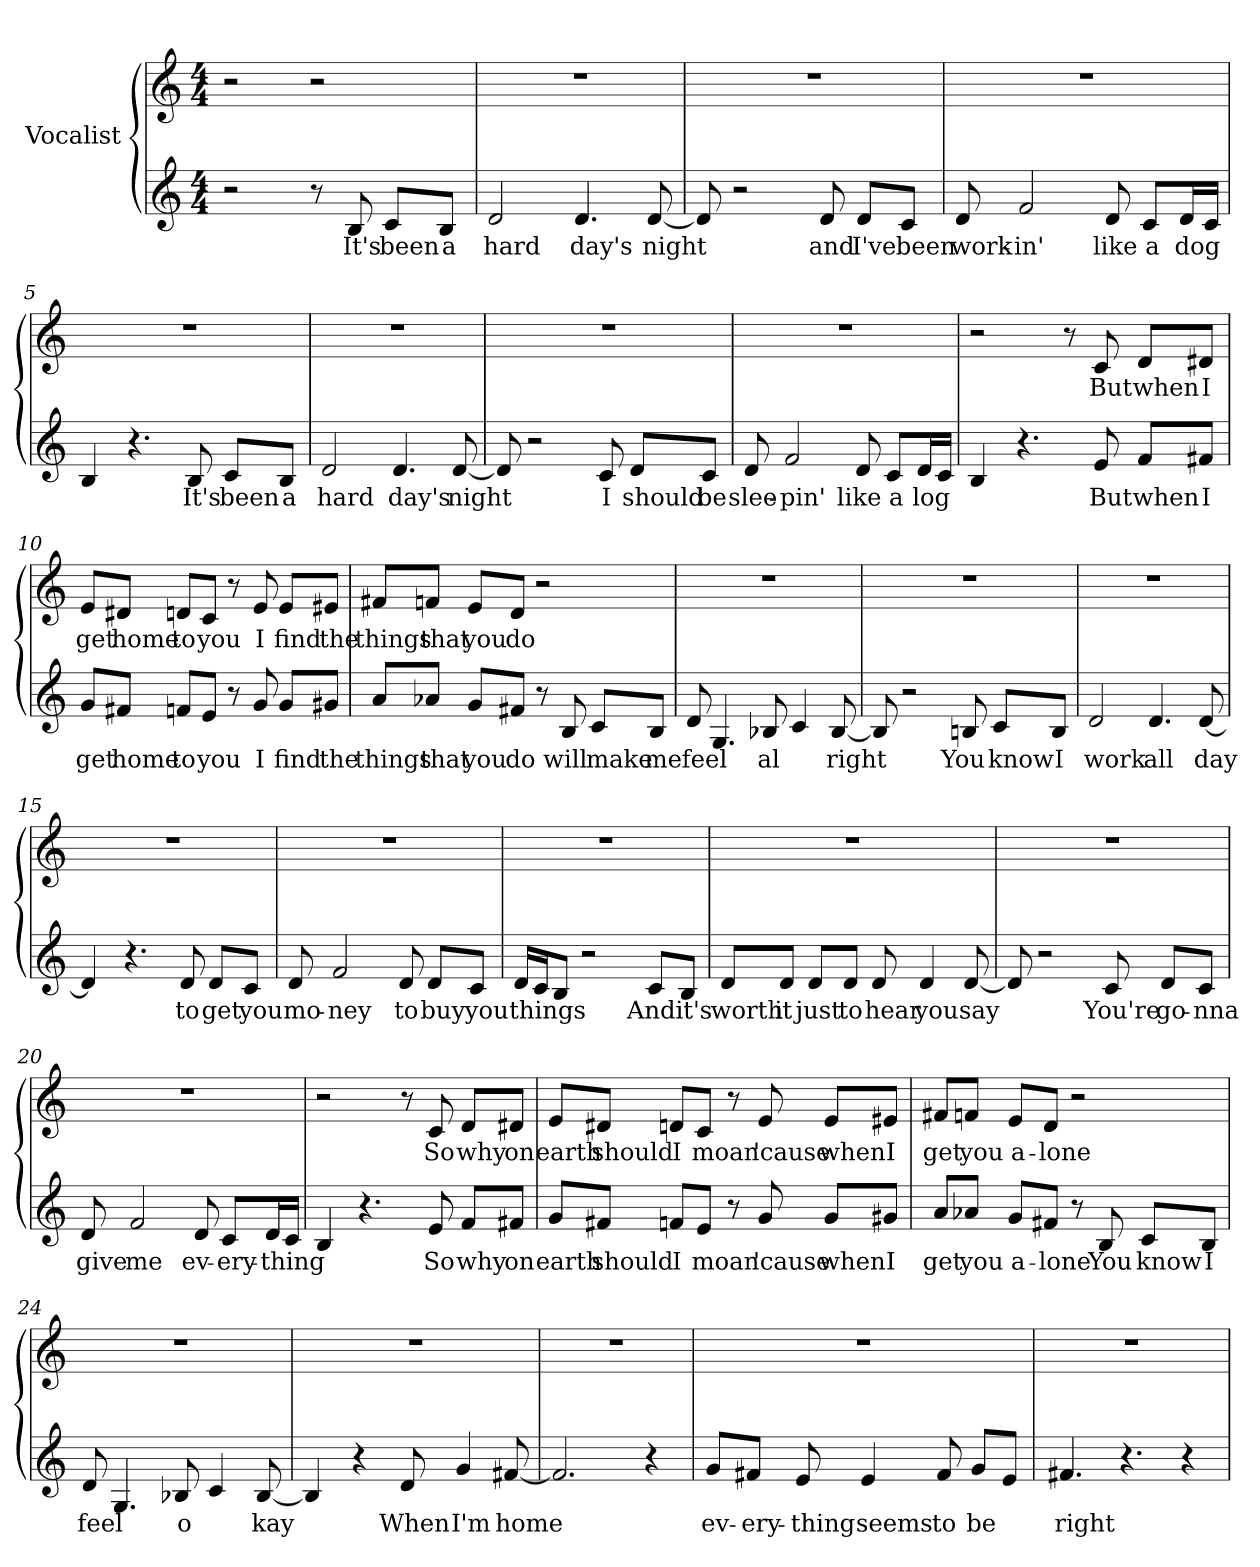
**kern	**text	**kern	**text
*part1	*part1	*part1	*part1
*staff2	*staff2	*staff1	*staff1
*I"Vocalist	*	*	*
*clefG2	*	*clefG2	*
*M4/4	*	*M4/4	*
=1	=1	=1	=1
*clefG2	*	*clefG2	*
*M4/4	*	*M4/4	*
2r	.	2r	.
8r	.	2r	.
8B	It's	.	.
8c/L	been	.	.
8B/J	a	.	.
=2	=2	=2	=2
2d	hard	1r	.
4.d	day's	.	.
[8d	night	.	.
=3	=3	=3	=3
8d]	_	1r	.
2r	.	.	.
8d	and	.	.
8d/L	I've	.	.
8c/J	been	.	.
=4	=4	=4	=4
8d	work-	1r	.
2f	-in'	.	.
8d	like	.	.
8c/L	a	.	.
16d/L	dog	.	.
16c/JJ	_	.	.
=5	=5	=5	=5
4B	_	1r	.
4.r	.	.	.
8B	It's	.	.
8c/L	been	.	.
8B/J	a	.	.
=6	=6	=6	=6
2d	hard	1r	.
4.d	day's	.	.
[8d	night	.	.
=7	=7	=7	=7
8d]	_	1r	.
2r	.	.	.
8c	I	.	.
8d/L	should	.	.
8c/J	be	.	.
=8	=8	=8	=8
8d	slee-	1r	.
2f	-pin'	.	.
8d	like	.	.
8c/L	a	.	.
16d/L	log	.	.
16c/JJ	_	.	.
=9	=9	=9	=9
4B	_	2r	.
4.r	.	.	.
.	.	8r	.
8e	But	8c	But
8f/L	when	8d/L	when
8f#X/J	I	8d#X/J	I
=10	=10	=10	=10
8g/L	get	8e/L	get
8f#X/J	home	8d#X/J	home
8fn/L	to	8dn/L	to
8e/J	you	8c/J	you
8r	.	8r	.
8g	I	8e	I
8g/L	find	8e/L	find
8g#X/J	the	8e#X/J	the
=11	=11	=11	=11
8a/L	things	8f#X/L	things
8a-X/J	that	8fn/J	that
8g/L	you	8e/L	you
8f#X/J	do	8d/J	do
8r	.	2r	.
8B	will	.	.
8c/L	make	.	.
8B/J	me	.	.
=12	=12	=12	=12
8d	feel	1r	.
4.G	_	.	.
8B-X	al-	.	.
4c	_	.	.
[8B-	-right	.	.
=13	=13	=13	=13
8B-]	_	1r	.
2r	.	.	.
8Bn	You	.	.
8c/L	know	.	.
8B/J	I	.	.
=14	=14	=14	=14
2d	work	1r	.
4.d	all	.	.
[8d	day	.	.
=15	=15	=15	=15
4d]	_	1r	.
4.r	.	.	.
8d	to	.	.
8d/L	get	.	.
8c/J	you	.	.
=16	=16	=16	=16
8d	mo-	1r	.
2f	-ney	.	.
8d	to	.	.
8d/L	buy	.	.
8c/J	you	.	.
=17	=17	=17	=17
16d/LL	things	1r	.
16c/J	_	.	.
8B/J	_	.	.
2r	.	.	.
8c/L	And	.	.
8B/J	it's	.	.
=18	=18	=18	=18
8d/L	worth	1r	.
8d/J	it	.	.
8d/L	just	.	.
8d/J	to	.	.
8d	hear	.	.
4d	you	.	.
[8d	say	.	.
=19	=19	=19	=19
8d]	_	1r	.
2r	.	.	.
8c	You're	.	.
8d/L	go-	.	.
8c/J	-nna	.	.
=20	=20	=20	=20
8d	give	1r	.
2f	me	.	.
8d	ev-	.	.
8c/L	-ery-	.	.
16d/L	-thing	.	.
16c/JJ	_	.	.
=21	=21	=21	=21
4B	_	2r	.
4.r	.	.	.
.	.	8r	.
8e	So	8c	So
8f/L	why	8d/L	why
8f#X/J	on	8d#X/J	on
=22	=22	=22	=22
8g/L	earth	8e/L	earth
8f#X/J	should	8d#X/J	should
8fn/L	I	8dn/L	I
8e/J	moan	8c/J	moan
8r	.	8r	.
8g	'cause	8e	'cause
8g/L	when	8e/L	when
8g#X/J	I	8e#X/J	I
=23	=23	=23	=23
8a/L	get	8f#X/L	get
8a-X/J	you	8fn/J	you
8g/L	a-	8e/L	a-
8f#X/J	-lone	8d/J	-lone
8r	.	2r	.
8B	You	.	.
8c/L	know	.	.
8B/J	I	.	.
=24	=24	=24	=24
8d	feel	1r	.
4.G	_	.	.
8B-X	o-	.	.
4c	_	.	.
[8B-	-kay	.	.
=25	=25	=25	=25
4B-]	_	1r	.
4r	.	.	.
8d	When	.	.
4g	I'm	.	.
[8f#X	home	.	.
=26	=26	=26	=26
2.f#]	_	1r	.
4r	.	.	.
=27	=27	=27	=27
8g/L	ev-	1r	.
8f#X/J	-ery-	.	.
8e	-thing	.	.
4e	seems	.	.
8f#	to	.	.
8g/L	be	.	.
8e/J	_	.	.
=28	=28	=28	=28
4.f#X	right	1r	.
4.r	.	.	.
4r	.	.	.
=	=	=	=
*-	*-	*-	*-
